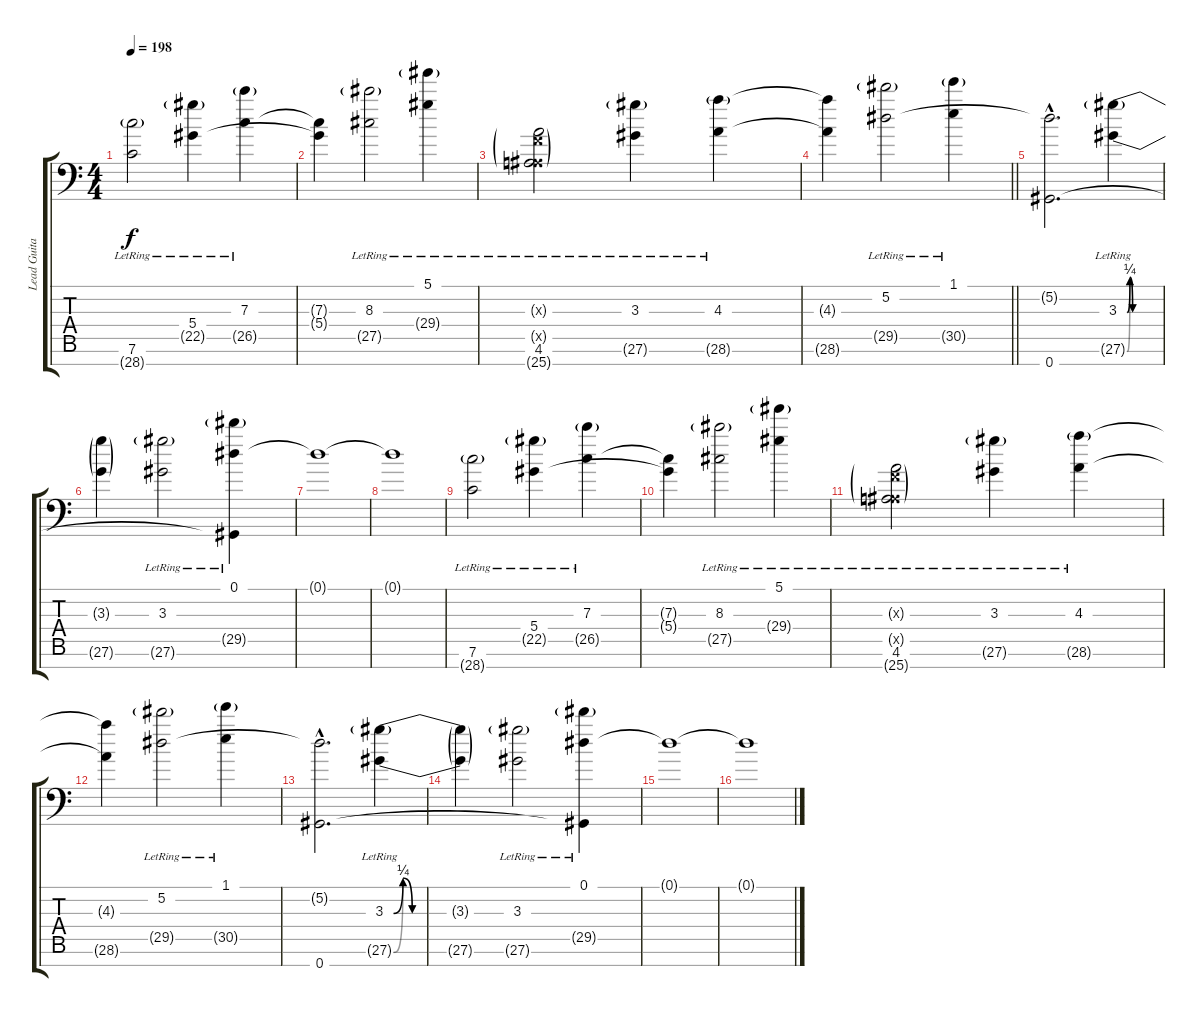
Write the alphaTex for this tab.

\track ("Lead Guitar #1" "Lead Guita") {instrument electricguitarjazz}
\staff {score tabs}
\tuning (Eb4 Bb3 F3 Eb3 Bb2 F2 Ab1) {hide}
\ts (4 4)
\tempo 198
\clef f4
\ks c
(7.6{lr} 28.7{g lr}).2{dy f} (5.4{lr} 22.5{g lr}).4 (7.3{lr} 26.5{g lr}).4 |
(7.3{t} 5.4{t}).4 (8.3{lr} 27.5{g lr}).2 (5.1{lr} 29.4{g lr}).4 |
(0.3{g x} 0.5{g x} 4.6{lr} 25.7{g lr}).2 (3.3{lr} 27.6{g lr}).4 (4.3{lr} 28.6{g lr}).4 |
\barLineRight lightlight
(4.3{t} 28.6{t}).4 (5.2{lr} 29.5{g lr}).2 (1.1{lr} 30.5{g lr}).4 |
\section ("" "")
(5.2{hac t} 0.7{hac}).2{d volume 13} (3.3{be (custom 0 0 5 1 10 0 60 0) lr} 27.6{be (custom 0 0 5 1 10 0 15 0 60 0) g lr}).4 |
(3.3{t} 27.6{t}).4 (3.3{lr} 27.6{g lr}).2 (0.1{lr} 29.5{g lr} 0.7{t}).4 |
0.1{t}.1 |
0.1{t}.1 |
(7.6{lr} 28.7{g lr}).2 (5.4{lr} 22.5{g lr}).4 (7.3{lr} 26.5{g lr}).4 |
(7.3{t} 5.4{t}).4 (8.3{lr} 27.5{g lr}).2 (5.1{lr} 29.4{g lr}).4 |
(0.3{g x} 0.5{g x} 4.6{lr} 25.7{g lr}).2 (3.3{lr} 27.6{g lr}).4 (4.3{lr} 28.6{g lr}).4 |
(4.3{t} 28.6{t}).4 (5.2{lr} 29.5{g lr}).2 (1.1{lr} 30.5{g lr}).4 |
(5.2{hac t} 0.7{hac}).2{d} (3.3{be (custom 0 0 5 1 10 0 60 0) lr} 27.6{be (custom 0 0 5 1 10 0 15 0 60 0) g lr}).4 |
(3.3{t} 27.6{t}).4 (3.3{lr} 27.6{g lr}).2 (0.1{lr} 29.5{g lr} 0.7{t}).4 |
0.1{t}.1 |
0.1{t}.1
